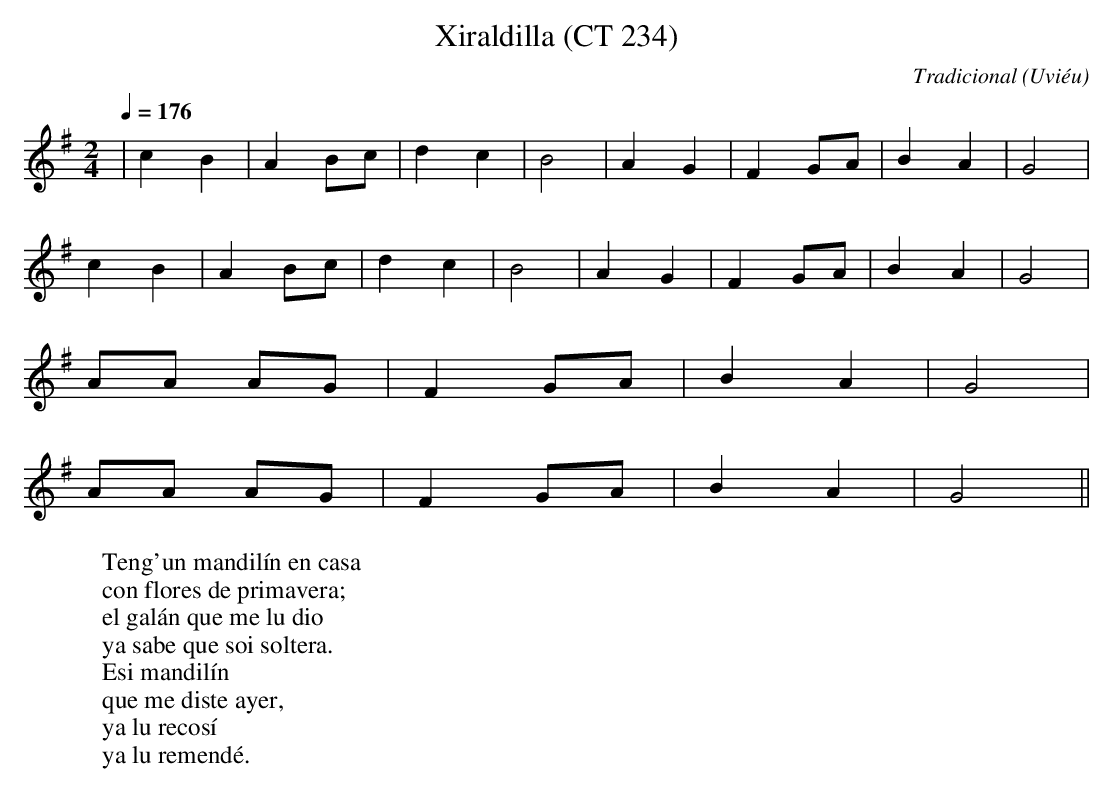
X:1
T:Xiraldilla (CT 234)
C:Tradicional
O:Uviéu
M:2/4
L:1/8
Q:1/4=176
W:Teng'un mandilín en casa
W:con flores de primavera;
W:el galán que me lu dio
W:ya sabe que soi soltera.
W:Esi mandilín
W:que me diste ayer,
W:ya lu recosí
W:ya lu remendé.
K:G
|c2 B2|A2 Bc|d2 c2|B4|A2 G2|F2 GA|B2 A2|G4|
c2 B2|A2 Bc|d2 c2|B4|A2 G2|F2 GA|B2 A2|G4|
AA AG|F2 GA|B2 A2|G4|
AA AG|F2 GA|B2 A2|G4||
